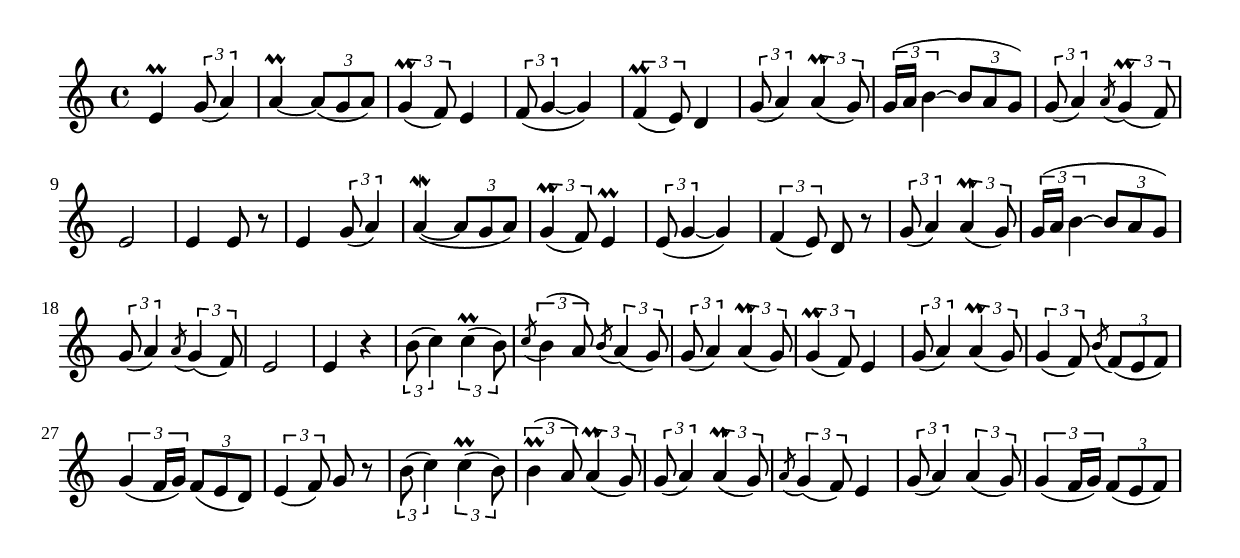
%{
TD_141_1_17
%}

\include "td-preamble.ly"

\score {
\relative c' {
%\tempo 4 = 76
%\time 2/4
%\cadenzaOn
\phrasingSlurDown
%% newpage 2
\set Score.measureLength = #(ly:make-moment 2 4)
e4\prall \times 2/3 { g8( a4) } | a\prall~ \times 2/3 { a8([ g a]) } | 
\times 2/3 { g4\prall( f8) } e4 | \times 2/3 { f8( g4~ } g) |
%%
\times 2/3 { f4\prall( e8) } d4 | \times 2/3 { g8( a4) } \times 2/3 { a\prall( g8) } |
\times 2/3 { g16([ a] b4~ } \times 2/3 { b8[ a g]) } |
\times 2/3 { g8( a4) } \acciaccatura a8 \times 2/3 { g4\prall( f8) } |
%%
e2 | e4 e8 r | e4 \times 2/3 { g8( a4) } | a4\mordent(~ \times 2/3 { a8[ g a]) } |
\times 2/3 { g4\prall( f8) } e4\prall |
%%
\times 2/3 { e8( g4~ } g) | \times 2/3 { f4( e8) } d r | 
\times 2/3 { g8( a4) } \times 2/3 { a\prall( g8) } | 
\times 2/3 { g16[( a]  b4~ } \times 2/3 { b8[ a g]) } |
%%
\times 2/3 { g8( a4) } \acciaccatura a8 \times 2/3 { g4( f8) } | e2 | e4 r |
\times 2/3 {  b'8( c4) } \times 2/3 { c\prall( b8) } |
\acciaccatura c8 \times 2/3 { b4( a8) } \acciaccatura b8 \times 2/3 { a4( g8) } |
%%
\times 2/3 { g8( a4) } \times 2/3 { a\prall( g8) } | \times 2/3 { g4\prall( f8) } e4 |
\times 2/3 { g8( a4) } \times 2/3 { a\prall( g8) } | 
\times 2/3 { g4( f8) } \acciaccatura b8 \times 2/3 { f[( e f]) } |
%%
\times 2/3 { g4( f16[ g]) } \times 2/3 { f8[( e d]) } | \times 2/3 { e4( f8) } g r |
\times 2/3 { b8( c4) } \times 2/3 { c\prall( b8) } | 
\times 2/3 { b4\prall( a8) } \times 2/3 { a4\prall( g8) } |
%%
\times 2/3 { g8( a4) } \times 2/3 { a\prall( g8) } | 
\acciaccatura a8 \times 2/3 { g4( f8) } e4 | \times 2/3 { g8( a4) } \times 2/3 { a( g8) } |
\times 2/3 { g4( f16[ g]) } \times 2/3 { f8[( e f]) } |
}
%\addlyrics { }
%
\layout {
%     \context { 
%	    \Staff \remove "Time_signature_engraver" } 
  indent = #0
  line-width = 190\mm
  ragged-right=##f
}
%
\midi { 
	\context {
		\Score
		tempoWholesPerMinute = #(ly:make-moment 76 4)
		}
	}
}
%
\header{
%  opus = "TD-141,1,17"
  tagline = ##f
}

